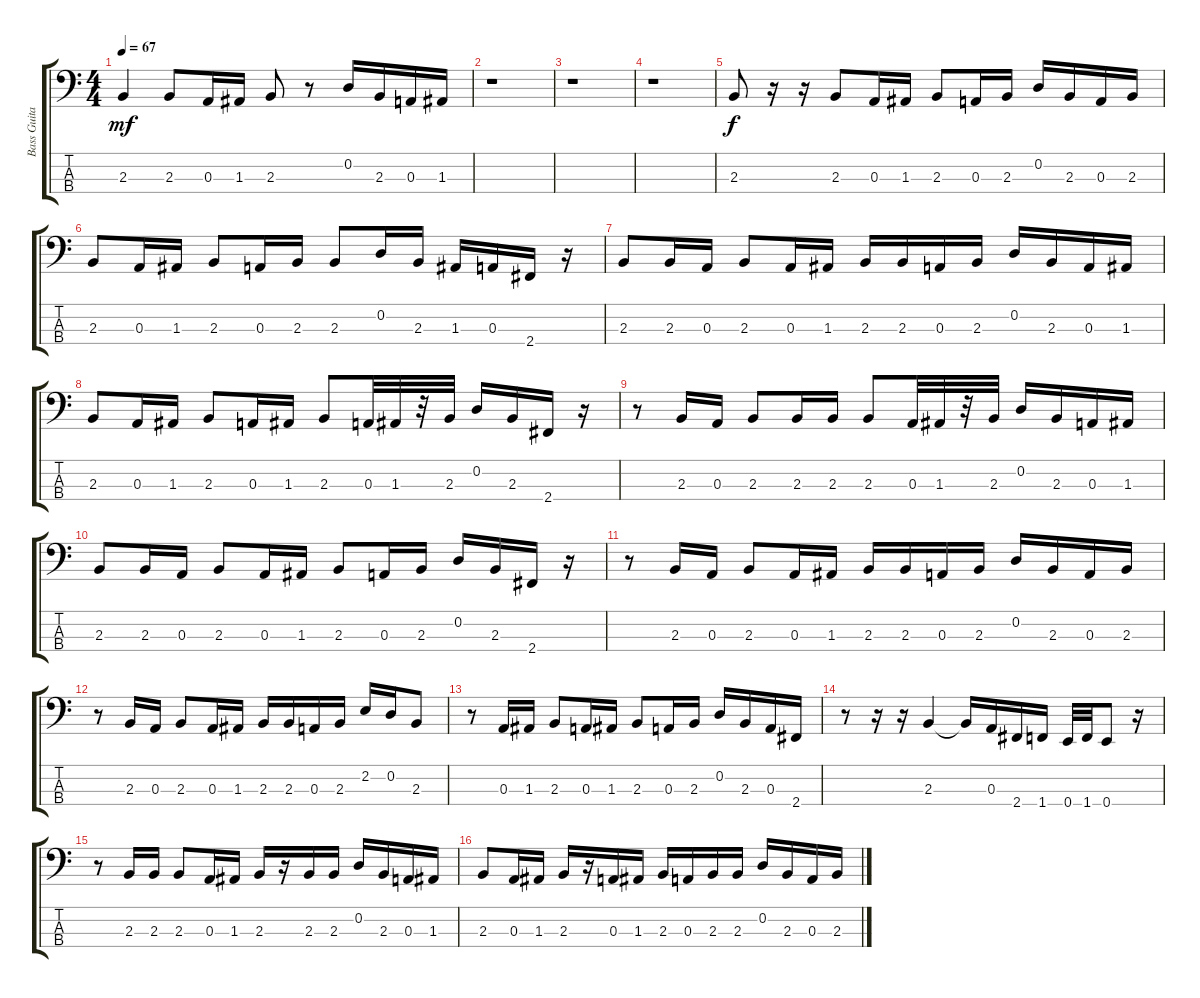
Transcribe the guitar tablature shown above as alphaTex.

\track ("Bass Guitar" "Bass Guita") {instrument electricbasspick}
\staff {score tabs}
\tuning (G2 D2 A1 E1) {hide}
\ts (4 4)
\tempo 67
\clef f4
\ks c
2.3.4{dy mf} 2.3.8 0.3.16 1.3.16 2.3.8 r.8 0.2.16 2.3.16 0.3.16 1.3.16 |
r.1 |
r.1 |
r.1 |
2.3.8{dy f} r.16 r.16 2.3.8 0.3.16 1.3.16 2.3.8 0.3.16 2.3.16 0.2.16 2.3.16 0.3.16 2.3.16 |
2.3.8 0.3.16 1.3.16 2.3.8 0.3.16 2.3.16 2.3.8 0.2.16 2.3.16 1.3.16 0.3.16 2.4.16 r.16 |
2.3.8 2.3.16 0.3.16 2.3.8 0.3.16 1.3.16 2.3.16 2.3.16 0.3.16 2.3.16 0.2.16 2.3.16 0.3.16 1.3.16 |
2.3.8 0.3.16 1.3.16 2.3.8 0.3.16 1.3.16 2.3.8 0.3.32 1.3.32 r.32 2.3.32 0.2.16 2.3.16 2.4.16 r.16 |
r.8 2.3.16 0.3.16 2.3.8 2.3.16 2.3.16 2.3.8 0.3.32 1.3.32 r.32 2.3.32 0.2.16 2.3.16 0.3.16 1.3.16 |
2.3.8 2.3.16 0.3.16 2.3.8 0.3.16 1.3.16 2.3.8 0.3.16 2.3.16 0.2.16 2.3.16 2.4.16 r.16 |
r.8 2.3.16 0.3.16 2.3.8 0.3.16 1.3.16 2.3.16 2.3.16 0.3.16 2.3.16 0.2.16 2.3.16 0.3.16 2.3.16 |
r.8 2.3.16 0.3.16 2.3.8 0.3.16 1.3.16 2.3.16 2.3.16 0.3.16 2.3.16 2.2.16 0.2.16 2.3.8 |
r.8 0.3.16 1.3.16 2.3.8 0.3.16 1.3.16 2.3.8 0.3.16 2.3.16 0.2.16 2.3.16 0.3.16 2.4.16 |
r.8 r.16 r.16 2.3.4 2.3{t}.16 0.3.16 2.4.16 1.4.16 0.4.32 1.4.32 0.4.8 r.16 |
r.8 2.3.16 2.3.16 2.3.8 0.3.16 1.3.16 2.3.16 r.16 2.3.16 2.3.16 0.2.16 2.3.16 0.3.16 1.3.16 |
2.3.8 0.3.16 1.3.16 2.3.16 r.16 0.3.16 1.3.16 2.3.16 0.3.16 2.3.16 2.3.16 0.2.16 2.3.16 0.3.16 2.3.16
